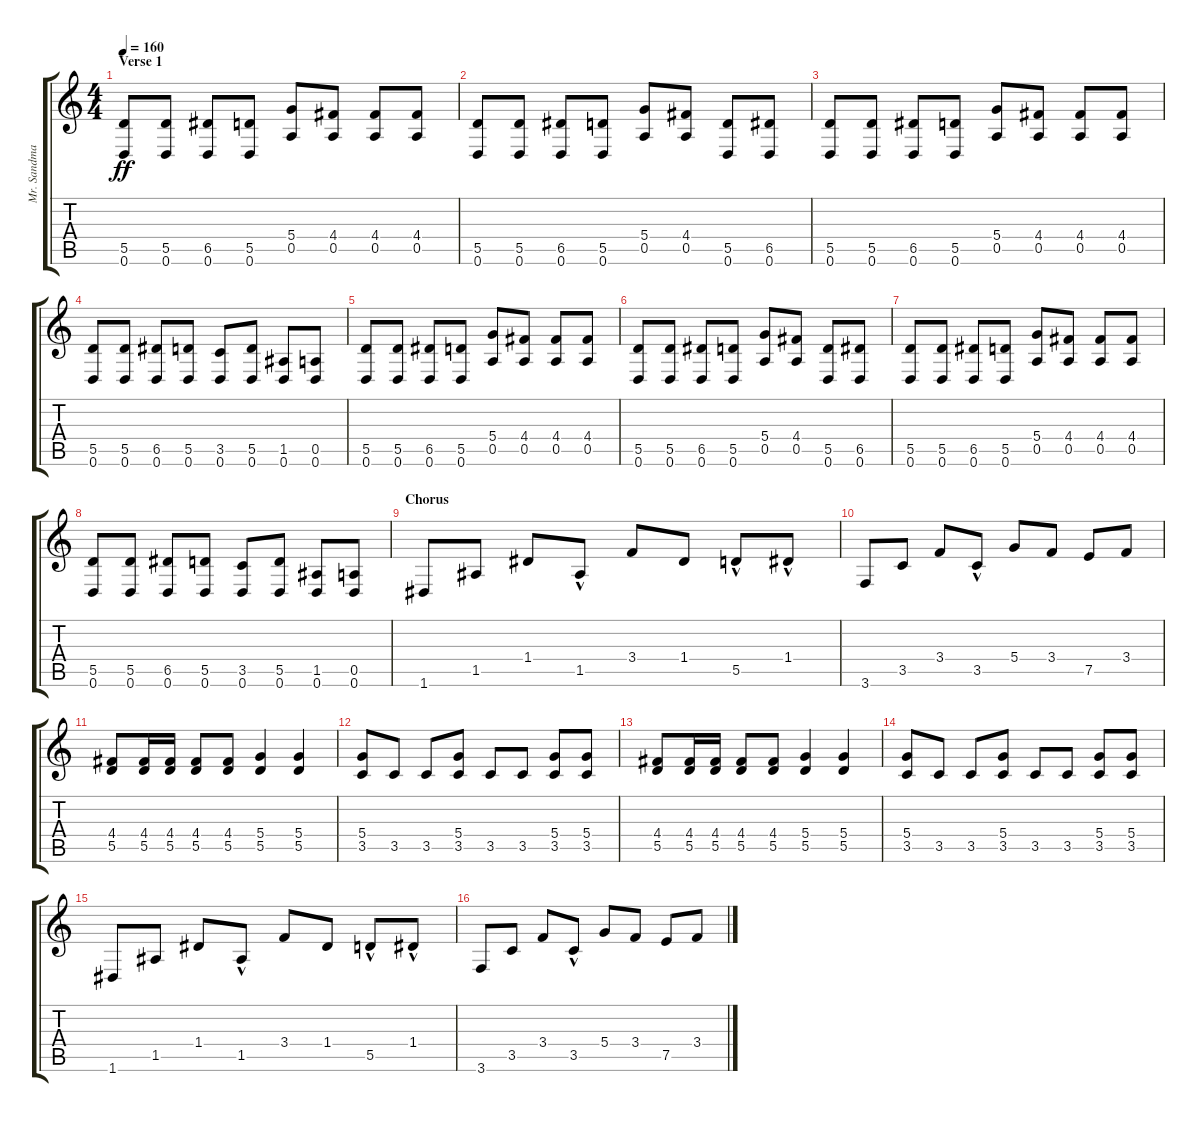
\track ("Mr. Sandman (Dirty)" "Mr. Sandma") {instrument distortionguitar}
\staff {score tabs}
\tuning (E4 B3 G3 D3 A2 D2) {hide}
\ts (4 4)
\section ("" "Verse 1")
\tempo 160
\clef g2
\ks c
(5.5 0.6).8{dy ff} (5.5 0.6).8 (6.5 0.6).8 (5.5 0.6).8 (5.4 0.5).8 (4.4 0.5).8 (4.4 0.5).8 (4.4 0.5).8 |
(5.5 0.6).8 (5.5 0.6).8 (6.5 0.6).8 (5.5 0.6).8 (5.4 0.5).8 (4.4 0.5).8 (5.5 0.6).8 (6.5 0.6).8 |
(5.5 0.6).8 (5.5 0.6).8 (6.5 0.6).8 (5.5 0.6).8 (5.4 0.5).8 (4.4 0.5).8 (4.4 0.5).8 (4.4 0.5).8 |
(5.5 0.6).8 (5.5 0.6).8 (6.5 0.6).8 (5.5 0.6).8 (3.5 0.6).8 (5.5 0.6).8 (1.5 0.6).8 (0.5 0.6).8 |
(5.5 0.6).8 (5.5 0.6).8 (6.5 0.6).8 (5.5 0.6).8 (5.4 0.5).8 (4.4 0.5).8 (4.4 0.5).8 (4.4 0.5).8 |
(5.5 0.6).8 (5.5 0.6).8 (6.5 0.6).8 (5.5 0.6).8 (5.4 0.5).8 (4.4 0.5).8 (5.5 0.6).8 (6.5 0.6).8 |
(5.5 0.6).8 (5.5 0.6).8 (6.5 0.6).8 (5.5 0.6).8 (5.4 0.5).8 (4.4 0.5).8 (4.4 0.5).8 (4.4 0.5).8 |
(5.5 0.6).8 (5.5 0.6).8 (6.5 0.6).8 (5.5 0.6).8 (3.5 0.6).8 (5.5 0.6).8 (1.5 0.6).8 (0.5 0.6).8 |
\section ("" "Chorus")
1.6.8 1.5.8 1.4.8 1.5{hac}.8 3.4.8 1.4.8 5.5{hac}.8 1.4{hac}.8 |
3.6.8 3.5.8 3.4.8 3.5{hac}.8 5.4.8 3.4.8 7.5.8 3.4.8 |
(4.4 5.5).8 (4.4 5.5).16 (4.4 5.5).16 (4.4 5.5).8 (4.4 5.5).8 (5.4 5.5).4 (5.4 5.5).4 |
(5.4 3.5).8 3.5.8 3.5.8 (5.4 3.5).8 3.5.8 3.5.8 (5.4 3.5).8 (5.4 3.5).8 |
(4.4 5.5).8 (4.4 5.5).16 (4.4 5.5).16 (4.4 5.5).8 (4.4 5.5).8 (5.4 5.5).4 (5.4 5.5).4 |
(5.4 3.5).8 3.5.8 3.5.8 (5.4 3.5).8 3.5.8 3.5.8 (5.4 3.5).8 (5.4 3.5).8 |
1.6.8 1.5.8 1.4.8 1.5{hac}.8 3.4.8 1.4.8 5.5{hac}.8 1.4{hac}.8 |
3.6.8 3.5.8 3.4.8 3.5{hac}.8 5.4.8 3.4.8 7.5.8 3.4.8
